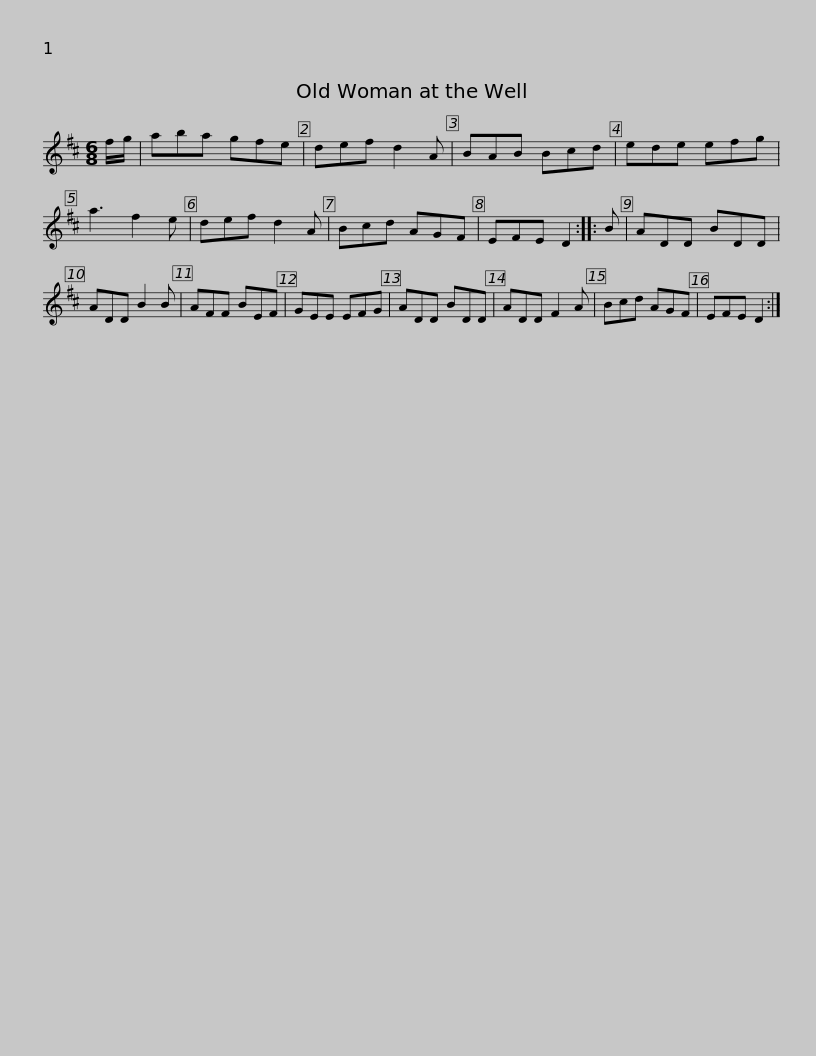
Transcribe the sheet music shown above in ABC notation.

X:1
L:1/8
M:6/8
I:linebreak $
K:D
V:1 treble
V:1
 f/g/ | aba gfe | def d2 A | BAB Bcd | ede efg | %5
 a3 f2 e | def d2 A | Bcd AGF |$ EFE D2 :: B | %10
 ADD BDD | ADD B2 B | AFF BEF | GEE EFG | ADD BDD | %15
 ADD F2 A |$ Bcd AGF | EFE D2 :| %18
